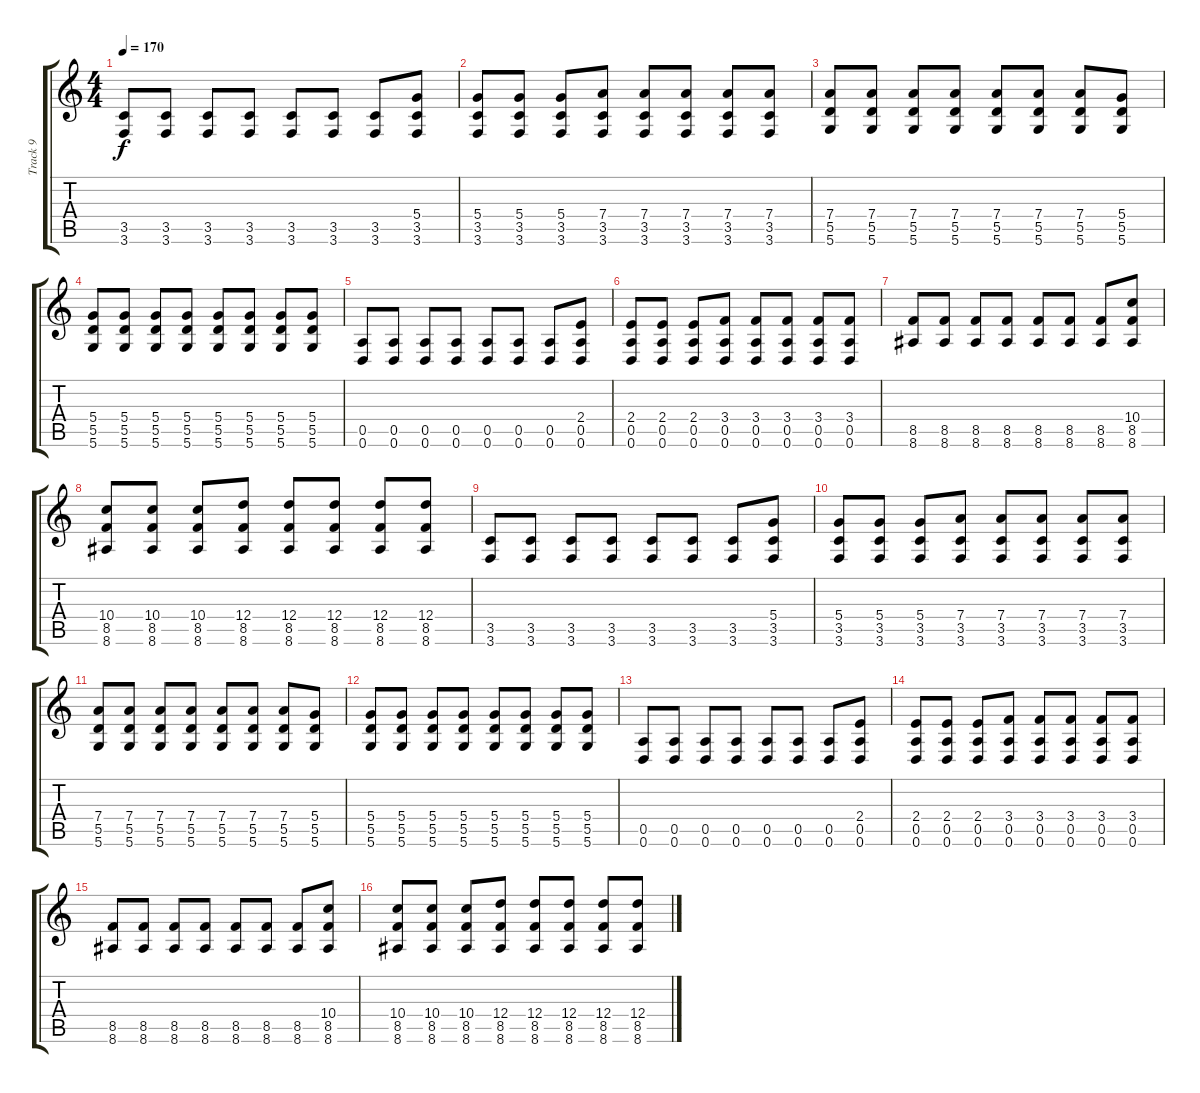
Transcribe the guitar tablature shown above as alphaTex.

\track ("Track 9" "Track 9") {instrument distortionguitar bank 1}
\staff {score tabs}
\tuning (E4 B3 G3 D3 A2 D2) {hide}
\ts (4 4)
\tempo 170
\clef g2
\ks c
(3.5 3.6).8{dy f} (3.5 3.6).8 (3.5 3.6).8 (3.5 3.6).8 (3.5 3.6).8 (3.5 3.6).8 (3.5 3.6).8 (5.4 3.5 3.6).8 |
(5.4 3.5 3.6).8 (5.4 3.5 3.6).8 (5.4 3.5 3.6).8 (7.4 3.5 3.6).8 (7.4 3.5 3.6).8 (7.4 3.5 3.6).8 (7.4 3.5 3.6).8 (7.4 3.5 3.6).8 |
(7.4 5.5 5.6).8 (7.4 5.5 5.6).8 (7.4 5.5 5.6).8 (7.4 5.5 5.6).8 (7.4 5.5 5.6).8 (7.4 5.5 5.6).8 (7.4 5.5 5.6).8 (5.4 5.5 5.6).8 |
(5.4 5.5 5.6).8 (5.4 5.5 5.6).8 (5.4 5.5 5.6).8 (5.4 5.5 5.6).8 (5.4 5.5 5.6).8 (5.4 5.5 5.6).8 (5.4 5.5 5.6).8 (5.4 5.5 5.6).8 |
(0.5 0.6).8 (0.5 0.6).8 (0.5 0.6).8 (0.5 0.6).8 (0.5 0.6).8 (0.5 0.6).8 (0.5 0.6).8 (2.4 0.5 0.6).8 |
(2.4 0.5 0.6).8 (2.4 0.5 0.6).8 (2.4 0.5 0.6).8 (3.4 0.5 0.6).8 (3.4 0.5 0.6).8 (3.4 0.5 0.6).8 (3.4 0.5 0.6).8 (3.4 0.5 0.6).8 |
(8.5 8.6).8 (8.5 8.6).8 (8.5 8.6).8 (8.5 8.6).8 (8.5 8.6).8 (8.5 8.6).8 (8.5 8.6).8 (10.4 8.5 8.6).8 |
(10.4 8.5 8.6).8 (10.4 8.5 8.6).8 (10.4 8.5 8.6).8 (12.4 8.5 8.6).8 (12.4 8.5 8.6).8 (12.4 8.5 8.6).8 (12.4 8.5 8.6).8 (12.4 8.5 8.6).8 |
(3.5 3.6).8 (3.5 3.6).8 (3.5 3.6).8 (3.5 3.6).8 (3.5 3.6).8 (3.5 3.6).8 (3.5 3.6).8 (5.4 3.5 3.6).8 |
(5.4 3.5 3.6).8 (5.4 3.5 3.6).8 (5.4 3.5 3.6).8 (7.4 3.5 3.6).8 (7.4 3.5 3.6).8 (7.4 3.5 3.6).8 (7.4 3.5 3.6).8 (7.4 3.5 3.6).8 |
(7.4 5.5 5.6).8 (7.4 5.5 5.6).8 (7.4 5.5 5.6).8 (7.4 5.5 5.6).8 (7.4 5.5 5.6).8 (7.4 5.5 5.6).8 (7.4 5.5 5.6).8 (5.4 5.5 5.6).8 |
(5.4 5.5 5.6).8 (5.4 5.5 5.6).8 (5.4 5.5 5.6).8 (5.4 5.5 5.6).8 (5.4 5.5 5.6).8 (5.4 5.5 5.6).8 (5.4 5.5 5.6).8 (5.4 5.5 5.6).8 |
(0.5 0.6).8 (0.5 0.6).8 (0.5 0.6).8 (0.5 0.6).8 (0.5 0.6).8 (0.5 0.6).8 (0.5 0.6).8 (2.4 0.5 0.6).8 |
(2.4 0.5 0.6).8 (2.4 0.5 0.6).8 (2.4 0.5 0.6).8 (3.4 0.5 0.6).8 (3.4 0.5 0.6).8 (3.4 0.5 0.6).8 (3.4 0.5 0.6).8 (3.4 0.5 0.6).8 |
(8.5 8.6).8 (8.5 8.6).8 (8.5 8.6).8 (8.5 8.6).8 (8.5 8.6).8 (8.5 8.6).8 (8.5 8.6).8 (10.4 8.5 8.6).8 |
(10.4 8.5 8.6).8 (10.4 8.5 8.6).8 (10.4 8.5 8.6).8 (12.4 8.5 8.6).8 (12.4 8.5 8.6).8 (12.4 8.5 8.6).8 (12.4 8.5 8.6).8 (12.4 8.5 8.6).8
